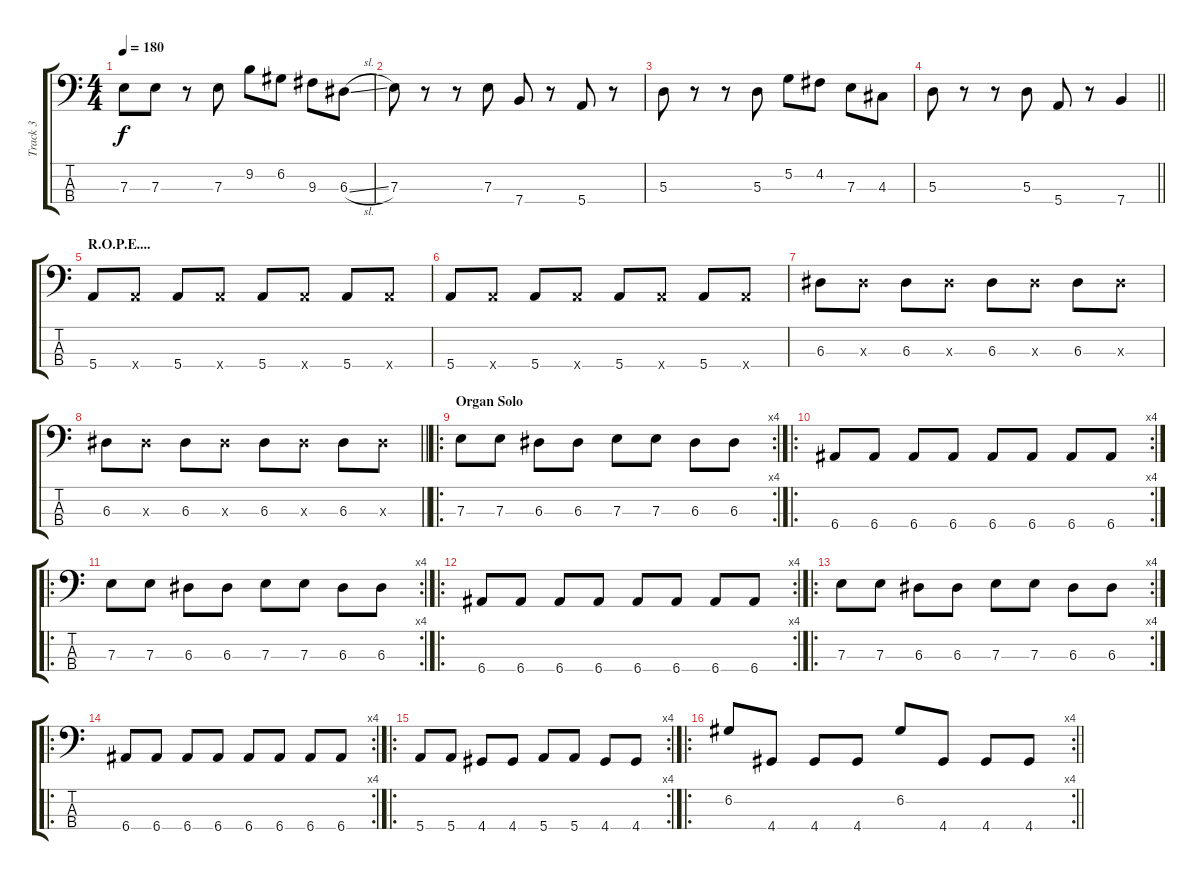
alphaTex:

\track ("Track 3" "Track 3") {instrument electricbassfinger}
\staff {score tabs}
\tuning (G2 D2 A1 E1) {hide}
\ts (4 4)
\tempo 180
\clef f4
\ks c
7.3.8{dy f} 7.3.8 r.8 7.3.8 9.2.8 6.2.8 9.3.8 6.3{sl}.8 |
7.3.8 r.8 r.8 7.3.8 7.4.8 r.8 5.4.8 r.8 |
5.3.8 r.8 r.8 5.3.8 5.2.8 4.2.8 7.3.8 4.3.8 |
\barLineRight lightlight
5.3.8 r.8 r.8 5.3.8 5.4.8 r.8 7.4.4 |
\section ("" "R.O.P.E....")
5.4.8 5.4{x}.8 5.4.8 5.4{x}.8 5.4.8 5.4{x}.8 5.4.8 5.4{x}.8 |
5.4.8 5.4{x}.8 5.4.8 5.4{x}.8 5.4.8 5.4{x}.8 5.4.8 5.4{x}.8 |
6.3.8 6.3{x}.8 6.3.8 6.3{x}.8 6.3.8 6.3{x}.8 6.3.8 6.3{x}.8 |
\barLineRight lightlight
6.3.8 6.3{x}.8 6.3.8 6.3{x}.8 6.3.8 6.3{x}.8 6.3.8 6.3{x}.8 |
\ro
\rc 4
\section ("" "Organ Solo")
7.3.8 7.3.8 6.3.8 6.3.8 7.3.8 7.3.8 6.3.8 6.3.8 |
\ro
\rc 4
6.4.8 6.4.8 6.4.8 6.4.8 6.4.8 6.4.8 6.4.8 6.4.8 |
\ro
\rc 4
7.3.8 7.3.8 6.3.8 6.3.8 7.3.8 7.3.8 6.3.8 6.3.8 |
\ro
\rc 4
6.4.8 6.4.8 6.4.8 6.4.8 6.4.8 6.4.8 6.4.8 6.4.8 |
\ro
\rc 4
7.3.8 7.3.8 6.3.8 6.3.8 7.3.8 7.3.8 6.3.8 6.3.8 |
\ro
\rc 4
6.4.8 6.4.8 6.4.8 6.4.8 6.4.8 6.4.8 6.4.8 6.4.8 |
\ro
\rc 4
5.4.8 5.4.8 4.4.8 4.4.8 5.4.8 5.4.8 4.4.8 4.4.8 |
\ro
\rc 4
\barLineRight lightlight
6.2.8 4.4.8 4.4.8 4.4.8 6.2.8 4.4.8 4.4.8 4.4.8
